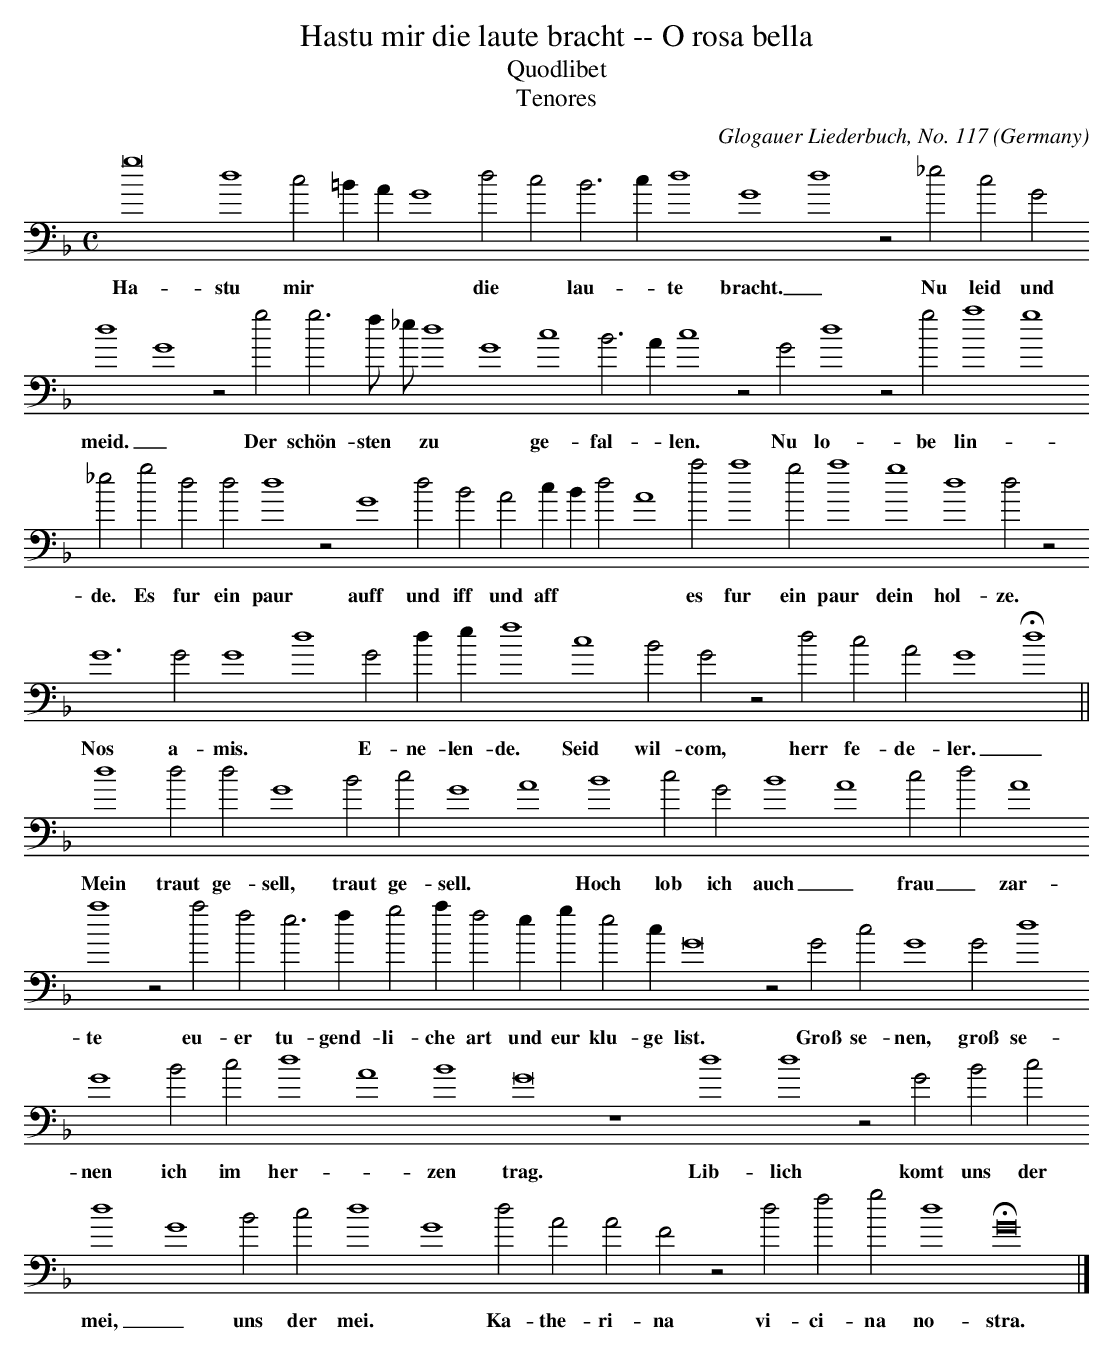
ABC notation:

X:1
T:Hastu mir die laute bracht -- O rosa bella
T:Quodlibet
T:Tenores
C:Glogauer Liederbuch, No. 117
O:Germany
M:C
L:1/2
K:F bass
g4 d2 c =B/ A/ G2 d c B > c d2 G2 d2 z _e c G
w:Ha- stu mir * * * die * lau- * te bracht. _ Nu leid und
d2 G2 z g g3/2 f// _e// d2 G2 c2 B > A c2 z G d2 z g a2 g2
w:meid. _ Der schön- sten * zu * ge- fal- * len. Nu lo- be lin- *
_e g d d d2 z G2 d B A c/ B/ d A2 a a2 g a2 g2 d2 d z
w:de. Es fur ein paur auff und iff und aff * * * es fur ein paur dein hol- ze.
G3 G G2 d2 G d/ e/ f2 c2 B G z d c A G2 Hd2 ||
w:Nos a- mis. * E- ne- len- de.  Seid wil- com, herr fe- de- ler. _
d2 d d G2 B c G2 A2 B2 c G B2 A2 c d A2
w:Mein traut ge- sell, traut ge- sell. * Hoch lob ich auch _ frau _ zar-
a2 z a f e > f g a/ f e/ g/ e c/ G4 z G c G2 G d2
w:te eu- er tu- gend- li- che art und eur klu- ge list.  Groß se- nen, groß se-
G2 B c d2 A2 B2 G4 z2 d2 d2 z G B c
w:nen ich im her- * zen trag. Lib- lich komt uns der
d2 G2 B c d2 G2 d A A F z d f g d2 HG4 |]
w:mei, _ uns der mei. * Ka- the- ri- na vi- ci- na no- stra.
